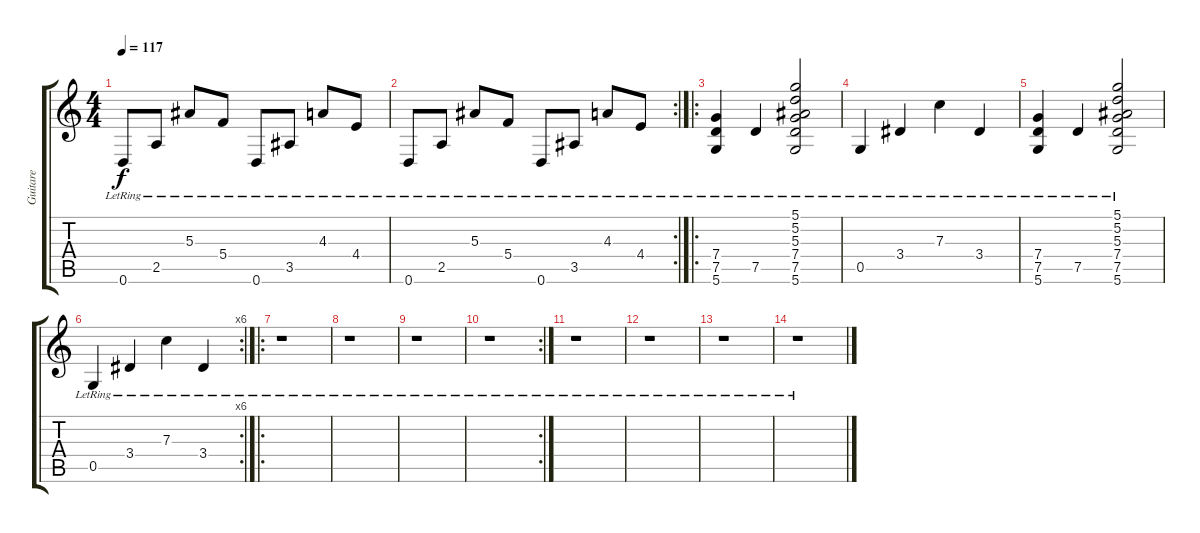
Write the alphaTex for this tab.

\track ("Guitare" "Guitare") {instrument overdrivenguitar}
\staff {score tabs}
\tuning (D4 A3 F3 C3 G2 D2) {hide}
\ts (4 4)
\tempo 117
\clef g2
\ks c
0.6{lr}.8{dy f} 2.5{lr}.8 5.3{lr}.8 5.4{lr}.8 0.6{lr}.8 3.5{lr}.8 4.3{lr}.8 4.4{lr}.8 |
\rc 2
0.6{lr}.8 2.5{lr}.8 5.3{lr}.8 5.4{lr}.8 0.6{lr}.8 3.5{lr}.8 4.3{lr}.8 4.4{lr}.8 |
\ro
(7.4{lr} 7.5{lr} 5.6).4 7.5{lr}.4 (5.1{lr} 5.2{lr} 5.3{lr} 7.4{lr} 7.5{lr} 5.6{lr}).2 |
0.5{lr}.4 3.4{lr}.4 7.3{lr}.4 3.4{lr}.4 |
(7.4{lr} 7.5{lr} 5.6).4 7.5{lr}.4 (5.1{lr} 5.2{lr} 5.3{lr} 7.4{lr} 7.5{lr} 5.6{lr}).2 |
\rc 6
0.5{lr}.4 3.4{lr}.4 7.3{lr}.4 3.4{lr}.4 |
\ro
r.1 |
r.1 |
r.1 |
\rc 2
r.1 |
r.1 |
r.1 |
r.1 |
r.1
